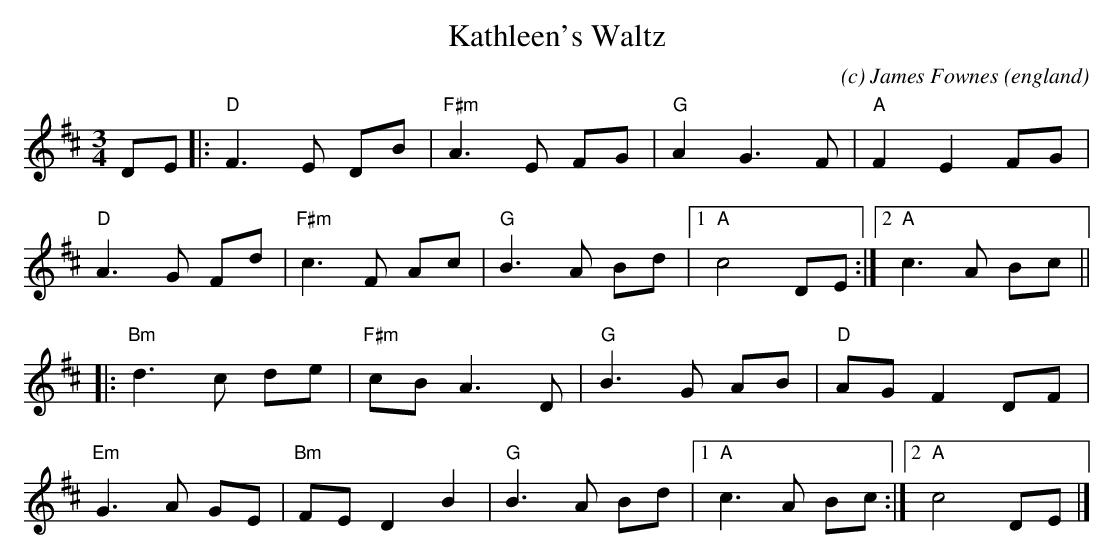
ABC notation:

X:1
T: Kathleen's Waltz
O:england
C: (c) James Fownes
M: 3/4
L: 1/8
K: D
DE |: "D" F3  E DB | "F#m" A3  E FG | "G" A2 G3  F | "A" F2 E2 FG |
"D" A3  G Fd | "F#m" c3  F Ac | "G" B3  A Bd |[1 "A" c4   DE :|[2 "A" c3  A Bc ||
|: "Bm" d3  c de | "F#m" cB A3  D | "G" B3  G AB | "D" AG F2 DF |
"Em" G3  A GE | "Bm" FE D2 B2 | "G" B3  A Bd |[1 "A" c3  A Bc :|[2 "A" c4   DE |]
